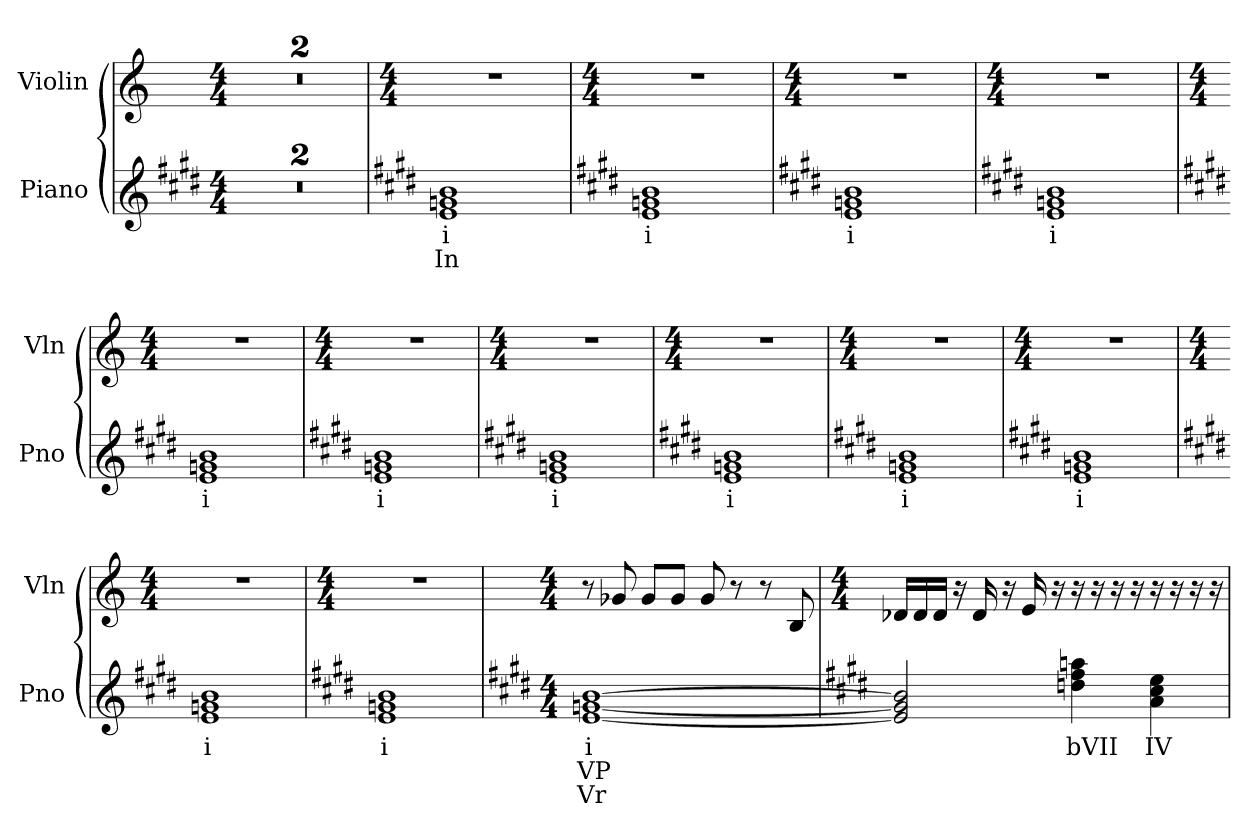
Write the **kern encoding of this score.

**kern	**text	**text	**text	**kern
*part2	*part2	*part2	*part2	*part1
*staff2	*staff2	*staff2	*staff2	*staff1
*I"Piano	*	*	*	*I"Violin
*I'Pno	*	*	*	*I'Vln
*k[f#c#g#d#]	*	*	*	*
*E:	*	*	*	*
*M4/4	*	*	*	*M4/4
=	=	=	=	=
1r	.	.	.	1r
=	=	=	=	=
*k[f#c#g#d#]	*	*	*	*
*E:	*	*	*	*
*M4/4	*	*	*	*M4/4
1r	.	.	.	1r
=	=	=	=	=
*k[f#c#g#d#]	*	*	*	*
*E:	*	*	*	*
*	*	*	*	*M4/4
1e 1gn 1b	i	In	.	1r
=	=	=	=	=
*k[f#c#g#d#]	*	*	*	*
*E:	*	*	*	*
*	*	*	*	*M4/4
1e 1gn 1b	i	.	.	1r
=	=	=	=	=
*k[f#c#g#d#]	*	*	*	*
*E:	*	*	*	*
*	*	*	*	*M4/4
1e 1gn 1b	i	.	.	1r
=	=	=	=	=
*k[f#c#g#d#]	*	*	*	*
*E:	*	*	*	*
*	*	*	*	*M4/4
1e 1gn 1b	i	.	.	1r
=	=	=	=	=
*k[f#c#g#d#]	*	*	*	*
*E:	*	*	*	*
*	*	*	*	*M4/4
1e 1gn 1b	i	.	.	1r
=	=	=	=	=
*k[f#c#g#d#]	*	*	*	*
*E:	*	*	*	*
*	*	*	*	*M4/4
1e 1gn 1b	i	.	.	1r
=	=	=	=	=
*k[f#c#g#d#]	*	*	*	*
*E:	*	*	*	*
*	*	*	*	*M4/4
1e 1gn 1b	i	.	.	1r
=	=	=	=	=
*k[f#c#g#d#]	*	*	*	*
*E:	*	*	*	*
*	*	*	*	*M4/4
1e 1gn 1b	i	.	.	1r
=	=	=	=	=
*k[f#c#g#d#]	*	*	*	*
*E:	*	*	*	*
*	*	*	*	*M4/4
1e 1gn 1b	i	.	.	1r
=	=	=	=	=
*k[f#c#g#d#]	*	*	*	*
*E:	*	*	*	*
*	*	*	*	*M4/4
1e 1gn 1b	i	.	.	1r
=	=	=	=	=
*k[f#c#g#d#]	*	*	*	*
*E:	*	*	*	*
*	*	*	*	*M4/4
1e 1gn 1b	i	.	.	1r
=	=	=	=	=
*k[f#c#g#d#]	*	*	*	*
*E:	*	*	*	*
*	*	*	*	*M4/4
1e 1gn 1b	i	.	.	1r
=	=	=	=	=
*k[f#c#g#d#]	*	*	*	*
*E:	*	*	*	*
*M4/4	*	*	*	*M4/4
[1e [1gn [1b	i	VP	Vr	8r
.	.	.	.	8g-X
.	.	.	.	8g-L
.	.	.	.	8g-J
.	.	.	.	8g-
.	.	.	.	8r
.	.	.	.	8r
.	.	.	.	8B
=	=	=	=	=
*k[f#c#g#d#]	*	*	*	*
*E:	*	*	*	*
*	*	*	*	*M4/4
2e] 2gn] 2b]	.	.	.	16d-XLL
.	.	.	.	16d-
.	.	.	.	16d-JJ
.	.	.	.	16r
.	.	.	.	16d-
.	.	.	.	16r
.	.	.	.	16e
.	.	.	.	16r
4ddn 4ff# 4aan	bVII	.	.	16r
.	.	.	.	16r
.	.	.	.	16r
.	.	.	.	16r
4a 4cc# 4ee	IV	.	.	16r
.	.	.	.	16r
.	.	.	.	16r
.	.	.	.	16r
=	=	=	=	=
*-	*-	*-	*-	*-
